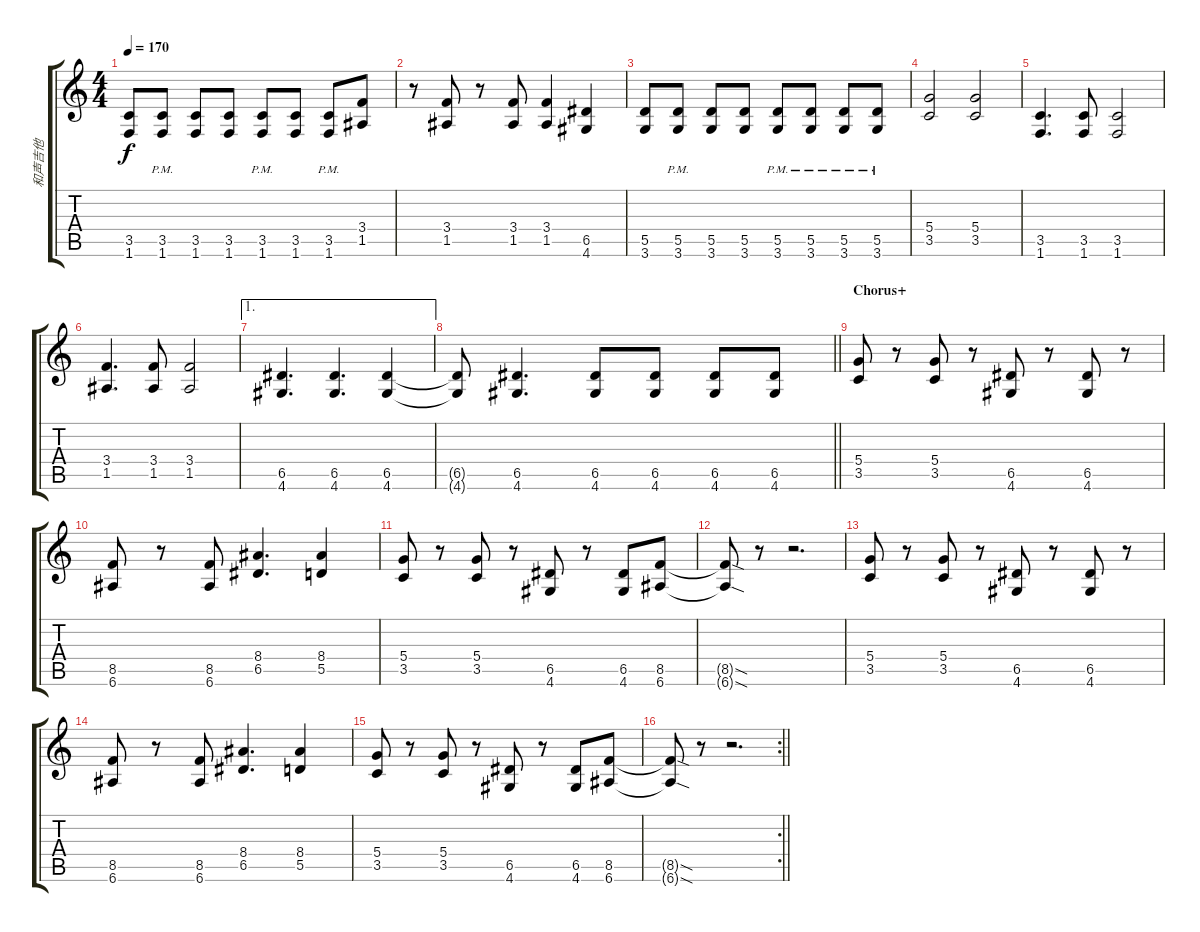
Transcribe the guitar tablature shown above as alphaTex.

\track ("和声吉他" "和声吉他") {instrument overdrivenguitar}
\staff {score tabs}
\tuning (E4 B3 G3 D3 A2 E2) {hide}
\ts (4 4)
\tempo 170
\clef g2
\ks c
(3.5 1.6).8{dy f} (3.5{pm} 1.6{pm}).8 (3.5 1.6).8 (3.5 1.6).8 (3.5{pm} 1.6{pm}).8 (3.5 1.6).8 (3.5{pm} 1.6{pm}).8 (3.4 1.5).8 |
r.8 (3.4 1.5).8 r.8 (3.4 1.5).8 (3.4 1.5).4 (6.5 4.6).4 |
(5.5 3.6).8 (5.5{pm} 3.6{pm}).8 (5.5 3.6).8 (5.5 3.6).8 (5.5{pm} 3.6{pm}).8 (5.5{pm} 3.6{pm}).8 (5.5{pm} 3.6{pm}).8 (5.5{pm} 3.6{pm}).8 |
(5.4 3.5).2 (5.4 3.5).2 |
(3.5 1.6).4{d} (3.5 1.6).8 (3.5 1.6).2 |
(3.4 1.5).4{d} (3.4 1.5).8 (3.4 1.5).2 |
\ae 1
(6.5 4.6).4{d} (6.5 4.6).4{d} (6.5 4.6).4 |
\barLineRight lightlight
(6.5{t} 4.6{t}).8 (6.5 4.6).4{d} (6.5 4.6).8 (6.5 4.6).8 (6.5 4.6).8 (6.5 4.6).8 |
\section ("" "Chorus+")
(5.4 3.5).8 r.8 (5.4 3.5).8 r.8 (6.5 4.6).8 r.8 (6.5 4.6).8 r.8 |
(8.5 6.6).8 r.8 (8.5 6.6).8 (8.4 6.5).4{d} (8.4 5.5).4 |
(5.4 3.5).8 r.8 (5.4 3.5).8 r.8 (6.5 4.6).8 r.8 (6.5 4.6).8 (8.5 6.6).8 |
(8.5{sod t} 6.6{sod t}).8 r.8 r.2{d} |
(5.4 3.5).8 r.8 (5.4 3.5).8 r.8 (6.5 4.6).8 r.8 (6.5 4.6).8 r.8 |
(8.5 6.6).8 r.8 (8.5 6.6).8 (8.4 6.5).4{d} (8.4 5.5).4 |
(5.4 3.5).8 r.8 (5.4 3.5).8 r.8 (6.5 4.6).8 r.8 (6.5 4.6).8 (8.5 6.6).8 |
\rc 2
\barLineRight lightlight
(8.5{sod t} 6.6{sod t}).8 r.8 r.2{d}
